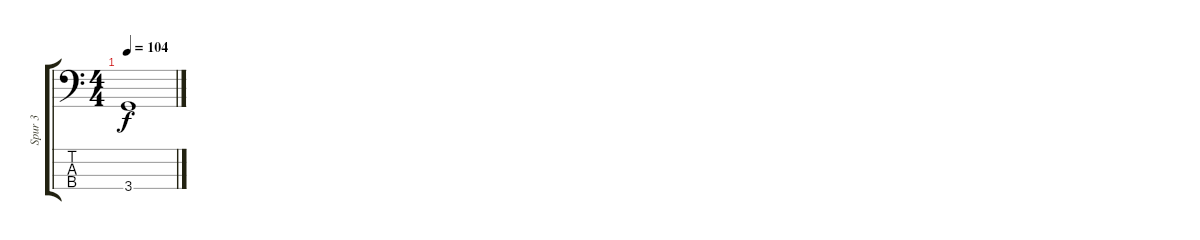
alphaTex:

\track ("Spur 3" "Spur 3") {instrument fretlessbass}
\staff {score tabs}
\tuning (G2 D2 A1 E1) {hide}
\ts (4 4)
\tempo 104
\clef f4
\ks c
3.4{t}.1{dy f}
